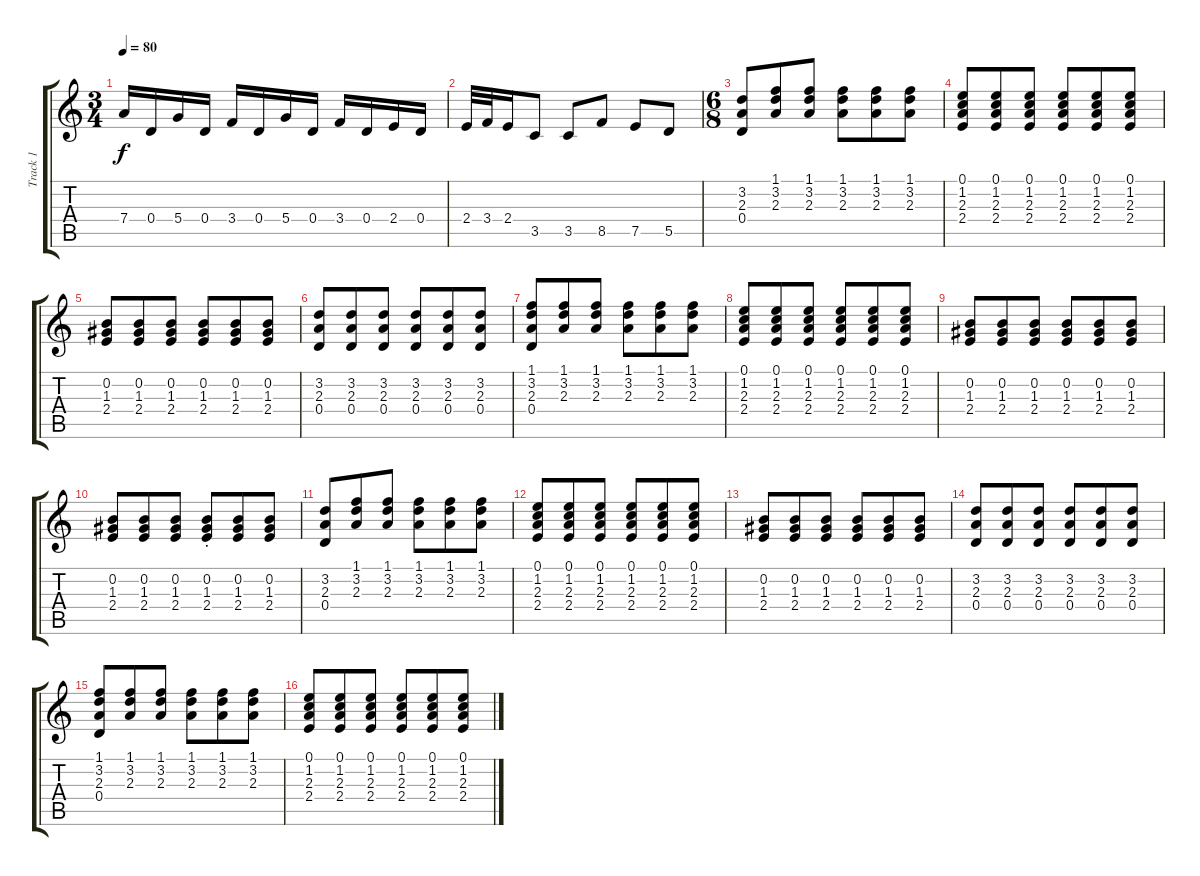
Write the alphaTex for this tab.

\track ("Track 1" "Track 1") {instrument electricguitarjazz}
\staff {score tabs}
\tuning (E4 B3 G3 D3 A2 D2) {hide}
\ts (3 4)
\tempo 80
\clef g2
\ks c
7.4.16{dy f} 0.4.16 5.4.16 0.4.16 3.4.16 0.4.16 5.4.16 0.4.16 3.4.16 0.4.16 2.4.16 0.4.16 |
2.4.32 3.4.32 2.4.16 3.5.8 3.5.8 8.5.8 7.5.8 5.5.8 |
\ts (6 8)
(3.2 2.3 0.4).8 (1.1 3.2 2.3).8 (1.1 3.2 2.3).8 (1.1 3.2 2.3).8 (1.1 3.2 2.3).8 (1.1 3.2 2.3).8 |
(0.1 1.2 2.3 2.4).8 (0.1 1.2 2.3 2.4).8 (0.1 1.2 2.3 2.4).8 (0.1 1.2 2.3 2.4).8 (0.1 1.2 2.3 2.4).8 (0.1 1.2 2.3 2.4).8 |
(0.2 1.3 2.4).8 (0.2 1.3 2.4).8 (0.2 1.3 2.4).8 (0.2 1.3 2.4).8 (0.2 1.3 2.4).8 (0.2 1.3 2.4).8 |
(3.2 2.3 0.4).8 (3.2 2.3 0.4).8 (3.2 2.3 0.4).8 (3.2 2.3 0.4).8 (3.2 2.3 0.4).8 (3.2 2.3 0.4).8 |
(1.1 3.2 2.3 0.4).8 (1.1 3.2 2.3).8 (1.1 3.2 2.3).8 (1.1 3.2 2.3).8 (1.1 3.2 2.3).8 (1.1 3.2 2.3).8 |
(0.1 1.2 2.3 2.4).8 (0.1 1.2 2.3 2.4).8 (0.1 1.2 2.3 2.4).8 (0.1 1.2 2.3 2.4).8 (0.1 1.2 2.3 2.4).8 (0.1 1.2 2.3 2.4).8 |
(0.2 1.3 2.4).8 (0.2 1.3 2.4).8 (0.2 1.3 2.4).8 (0.2 1.3 2.4).8 (0.2 1.3 2.4).8 (0.2 1.3 2.4).8 |
(0.2 1.3 2.4).8 (0.2 1.3 2.4).8 (0.2 1.3 2.4).8 (0.2{st} 1.3{st} 2.4{st}).8 (0.2 1.3 2.4).8 (0.2 1.3 2.4).8 |
(3.2 2.3 0.4).8 (1.1 3.2 2.3).8 (1.1 3.2 2.3).8 (1.1 3.2 2.3).8 (1.1 3.2 2.3).8 (1.1 3.2 2.3).8 |
(0.1 1.2 2.3 2.4).8 (0.1 1.2 2.3 2.4).8 (0.1 1.2 2.3 2.4).8 (0.1 1.2 2.3 2.4).8 (0.1 1.2 2.3 2.4).8 (0.1 1.2 2.3 2.4).8 |
(0.2 1.3 2.4).8 (0.2 1.3 2.4).8 (0.2 1.3 2.4).8 (0.2 1.3 2.4).8 (0.2 1.3 2.4).8 (0.2 1.3 2.4).8 |
(3.2 2.3 0.4).8 (3.2 2.3 0.4).8 (3.2 2.3 0.4).8 (3.2 2.3 0.4).8 (3.2 2.3 0.4).8 (3.2 2.3 0.4).8 |
(1.1 3.2 2.3 0.4).8 (1.1 3.2 2.3).8 (1.1 3.2 2.3).8 (1.1 3.2 2.3).8 (1.1 3.2 2.3).8 (1.1 3.2 2.3).8 |
(0.1 1.2 2.3 2.4).8 (0.1 1.2 2.3 2.4).8 (0.1 1.2 2.3 2.4).8 (0.1 1.2 2.3 2.4).8 (0.1 1.2 2.3 2.4).8 (0.1 1.2 2.3 2.4).8
